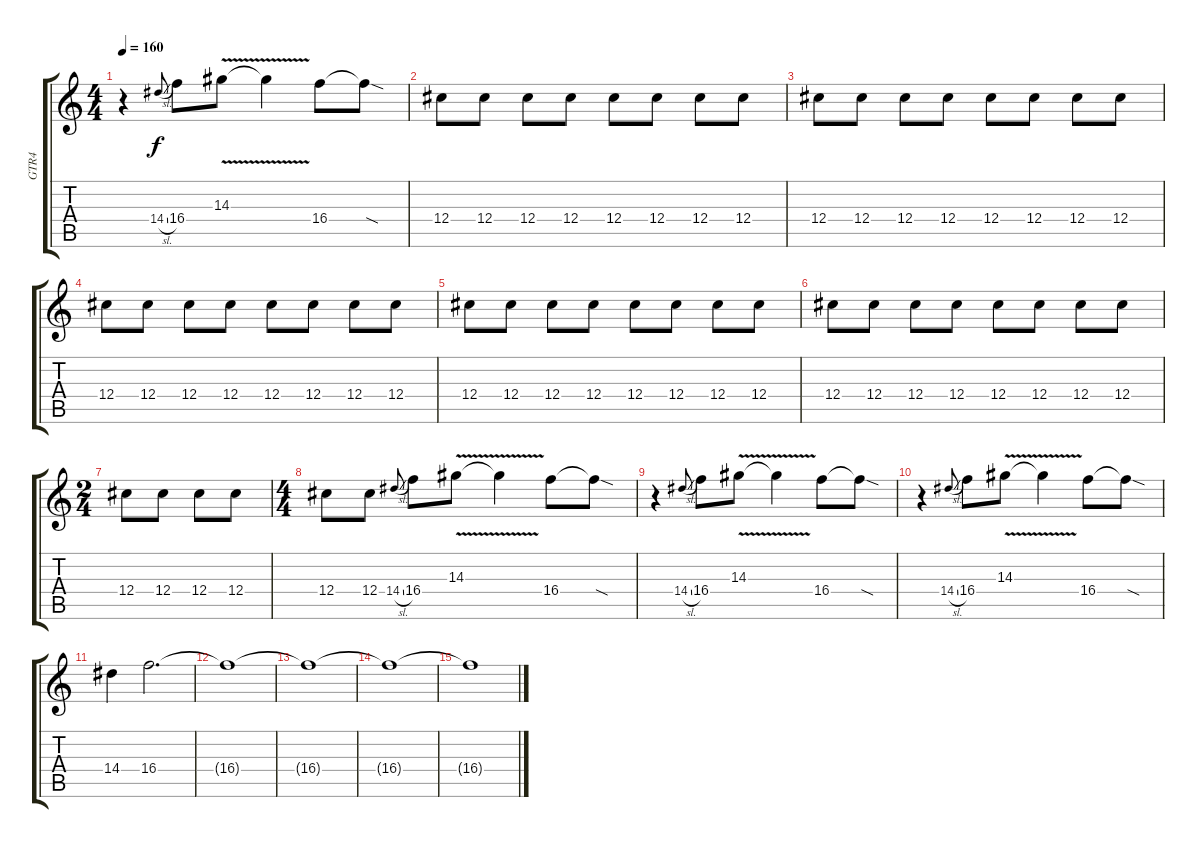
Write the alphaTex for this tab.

\track ("GTR4" "GTR4") {instrument distortionguitar}
\staff {score tabs}
\tuning (Eb4 Bb3 Gb3 Db3 Ab2 Db2) {hide}
\ts (4 4)
\tempo 160
\clef g2
\ks c
r.4{dy f} 14.4{sl}.8{gr onbeat} 16.4.8 14.3{v}.8 14.3{t}.4 16.4.8 16.4{sod t}.8 |
12.4.8{instrument distortionguitar} 12.4.8 12.4.8 12.4.8 12.4.8 12.4.8 12.4.8 12.4.8 |
12.4.8 12.4.8 12.4.8 12.4.8 12.4.8 12.4.8 12.4.8 12.4.8 |
12.4.8 12.4.8 12.4.8 12.4.8 12.4.8 12.4.8 12.4.8 12.4.8 |
12.4.8 12.4.8 12.4.8 12.4.8 12.4.8 12.4.8 12.4.8 12.4.8 |
12.4.8 12.4.8 12.4.8 12.4.8 12.4.8 12.4.8 12.4.8 12.4.8 |
\ts (2 4)
12.4.8 12.4.8 12.4.8 12.4.8 |
\ts (4 4)
12.4.8 12.4.8 14.4{sl}.8{gr onbeat} 16.4.8{instrument distortionguitar} 14.3{v}.8 14.3{t}.4 16.4.8 16.4{sod t}.8 |
r.4 14.4{sl}.8{gr onbeat} 16.4.8 14.3{v}.8 14.3{t}.4 16.4.8 16.4{sod t}.8 |
r.4 14.4{sl}.8{gr onbeat} 16.4.8 14.3{v}.8 14.3{t}.4 16.4.8 16.4{sod t}.8 |
14.4.4 16.4.2{d} |
16.4{t}.1 |
16.4{t}.1 |
16.4{t}.1 |
16.4{t}.1
